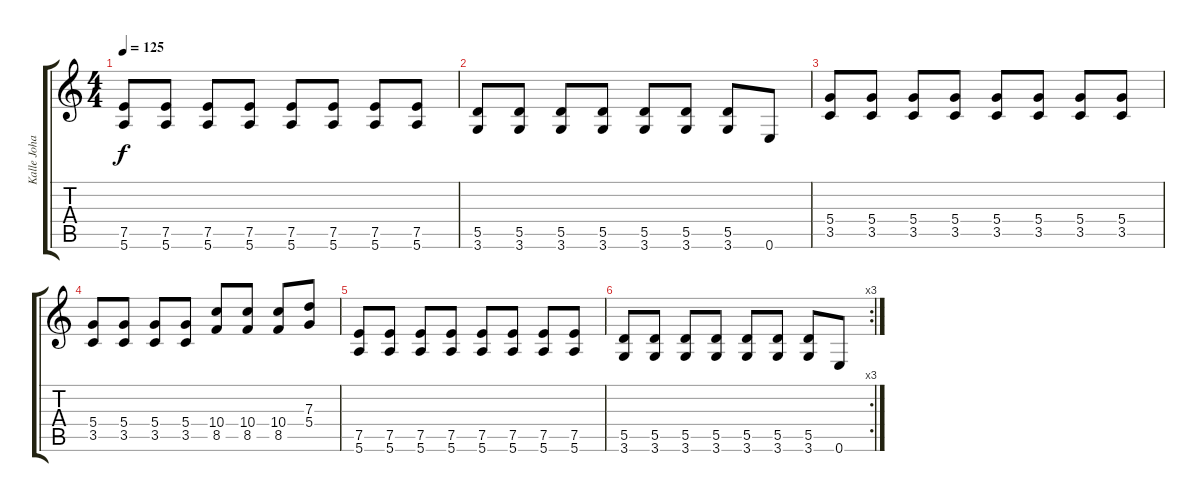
\track ("Kalle Johansson (dist.)" "Kalle Joha") {instrument distortionguitar}
\staff {score tabs}
\tuning (E4 B3 G3 D3 A2 E2) {hide}
\ts (4 4)
\tempo 125
\clef g2
\ks c
(7.5 5.6).8{dy f} (7.5 5.6).8 (7.5 5.6).8 (7.5 5.6).8 (7.5 5.6).8 (7.5 5.6).8 (7.5 5.6).8 (7.5 5.6).8 |
(5.5 3.6).8 (5.5 3.6).8 (5.5 3.6).8 (5.5 3.6).8 (5.5 3.6).8 (5.5 3.6).8 (5.5 3.6).8 0.6.8 |
(5.4 3.5).8 (5.4 3.5).8 (5.4 3.5).8 (5.4 3.5).8 (5.4 3.5).8 (5.4 3.5).8 (5.4 3.5).8 (5.4 3.5).8 |
(5.4 3.5).8 (5.4 3.5).8 (5.4 3.5).8 (5.4 3.5).8 (10.4 8.5).8 (10.4 8.5).8 (10.4 8.5).8 (7.3 5.4).8 |
(7.5 5.6).8 (7.5 5.6).8 (7.5 5.6).8 (7.5 5.6).8 (7.5 5.6).8 (7.5 5.6).8 (7.5 5.6).8 (7.5 5.6).8 |
\rc 3
(5.5 3.6).8 (5.5 3.6).8 (5.5 3.6).8 (5.5 3.6).8 (5.5 3.6).8 (5.5 3.6).8 (5.5 3.6).8 0.6.8
